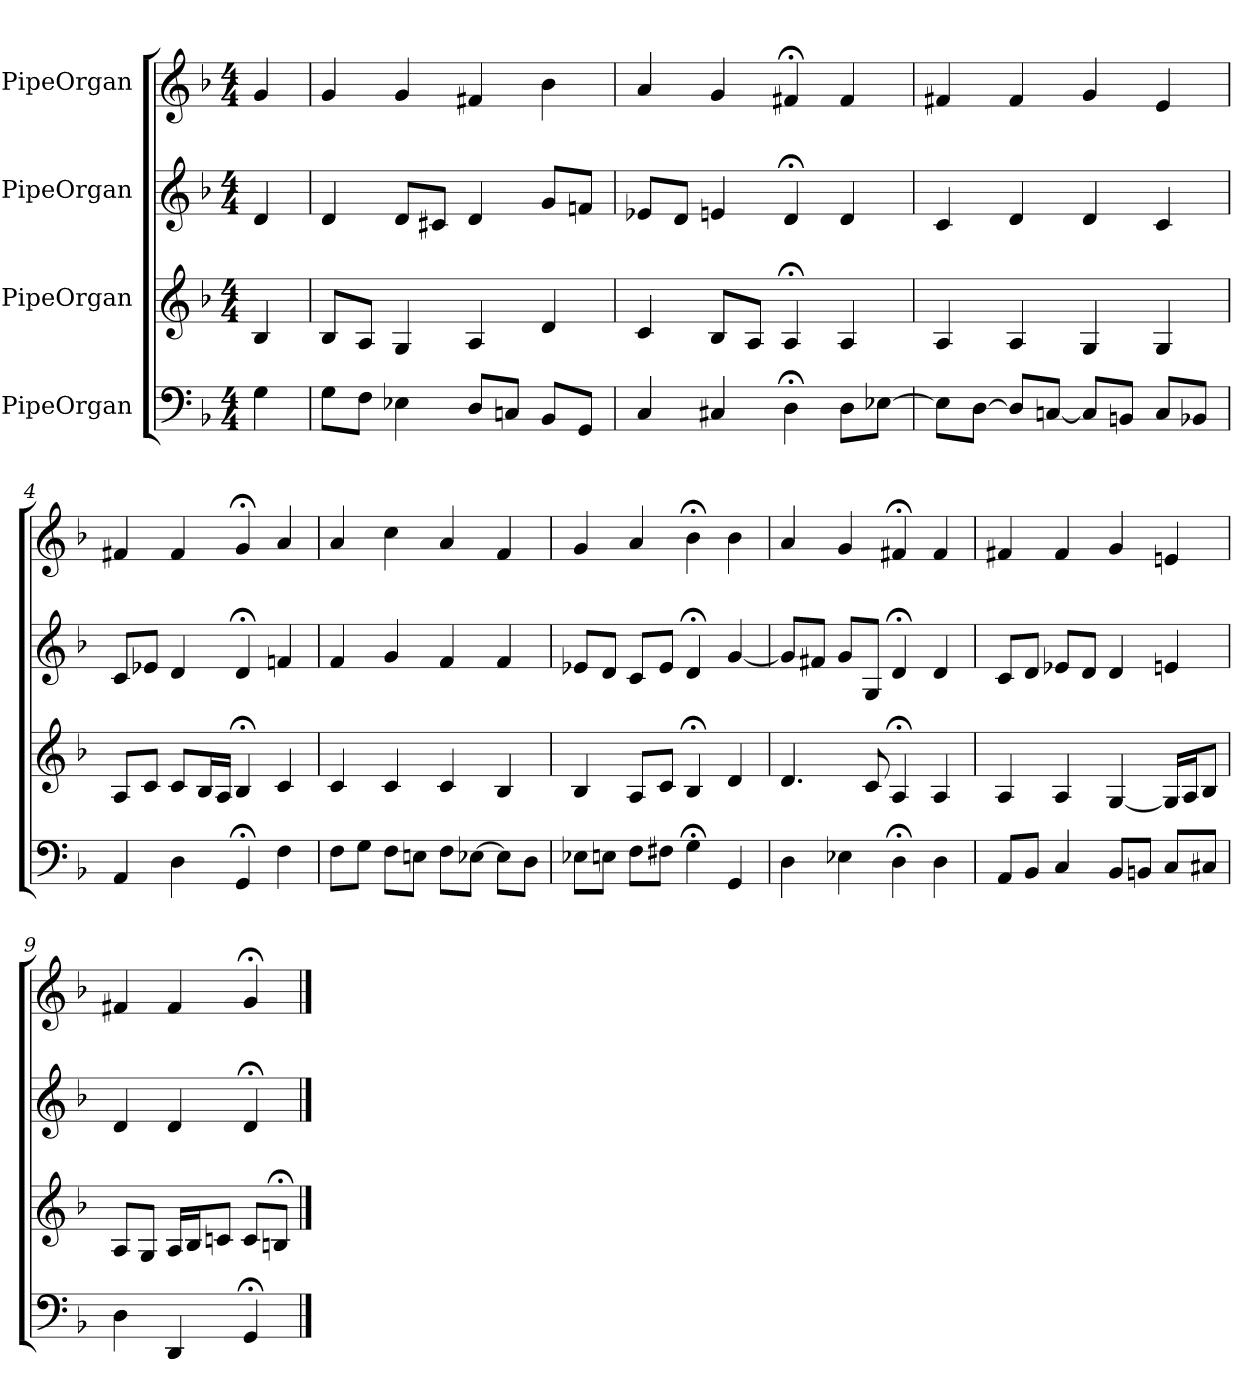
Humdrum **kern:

**kern	**kern	**kern	**kern
*part4	*part3	*part2	*part1
*staff4	*staff3	*staff2	*staff1
*I"PipeOrgan	*I"PipeOrgan	*I"PipeOrgan	*I"PipeOrgan
*k[b-]	*k[b-]	*k[b-]	*k[b-]
*M4/4	*M4/4	*M4/4	*M4/4
*MM60	*MM60	*MM60	*MM60
=	=	=	=
4G	4B-	4d	4g
=1	=1	=1	=1
8GL	8B-L	4d	4g
8FJ	8AJ	.	.
4E-X	4G	8dL	4g
.	.	8c#XJ	.
8DL	4A	4d	4f#X
8CnJ	.	.	.
8BB-L	4d	8gL	4b-
8GGJ	.	8fnJ	.
=2	=2	=2	=2
4C	4c	8e-XL	4a
.	.	8dJ	.
4C#X	8B-L	4en	4g
.	8AJ	.	.
4D;<	4A;<	4d;<	4f#X;<
8DL	4A	4d	4f#
[8E-XJ	.	.	.
=3	=3	=3	=3
8E-L]	4A	4c	4f#X
[8DJ	.	.	.
8DL]	4A	4d	4f#
[8CnJ	.	.	.
8CL]	4G	4d	4g
8BBnJ	.	.	.
8CL	4G	4c	4e
8BB-XJ	.	.	.
=4	=4	=4	=4
4AA	8AL	8cL	4f#X
.	8cJ	8e-XJ	.
4D	8cL	4d	4f#
.	16B-L	.	.
.	16AJJ	.	.
4GG;<	4B-;<	4d;<	4g;<
4F	4c	4fn	4a
=5	=5	=5	=5
8FL	4c	4f	4a
8GJ	.	.	.
8FL	4c	4g	4cc
8EnJ	.	.	.
8FL	4c	4f	4a
[8E-XJ	.	.	.
8E-L]	4B-	4f	4f
8DJ	.	.	.
=6	=6	=6	=6
8E-XL	4B-	8e-XL	4g
8EnJ	.	8dJ	.
8FL	8AL	8cL	4a
8F#XJ	8cJ	8e-J	.
4G;<	4B-;<	4d;<	4b-;<
4GG	4d	[4g	4b-
=7	=7	=7	=7
4D	4.d	8gL]	4a
.	.	8f#XJ	.
4E-X	.	8gL	4g
.	8c	8GJ	.
4D;<	4A;<	4d;<	4f#X;<
4D	4A	4d	4f#
=8	=8	=8	=8
8AAL	4A	8cL	4f#X
8BB-J	.	8dJ	.
4C	4A	8e-XL	4f#
.	.	8dJ	.
8BB-L	[4G	4d	4g
8BBnJ	.	.	.
8CL	16GLL]	4en	4en
.	16AJ	.	.
8C#XJ	8B-J	.	.
=9	=9	=9	=9
4D	8AL	4d	4f#X
.	8GJ	.	.
4DD	16ALL	4d	4f#
.	16B-J	.	.
.	8cnJ	.	.
4GG;<	8cL	4d;<	4g;<
.	8Bn;<J	.	.
==	==	==	==
*-	*-	*-	*-
